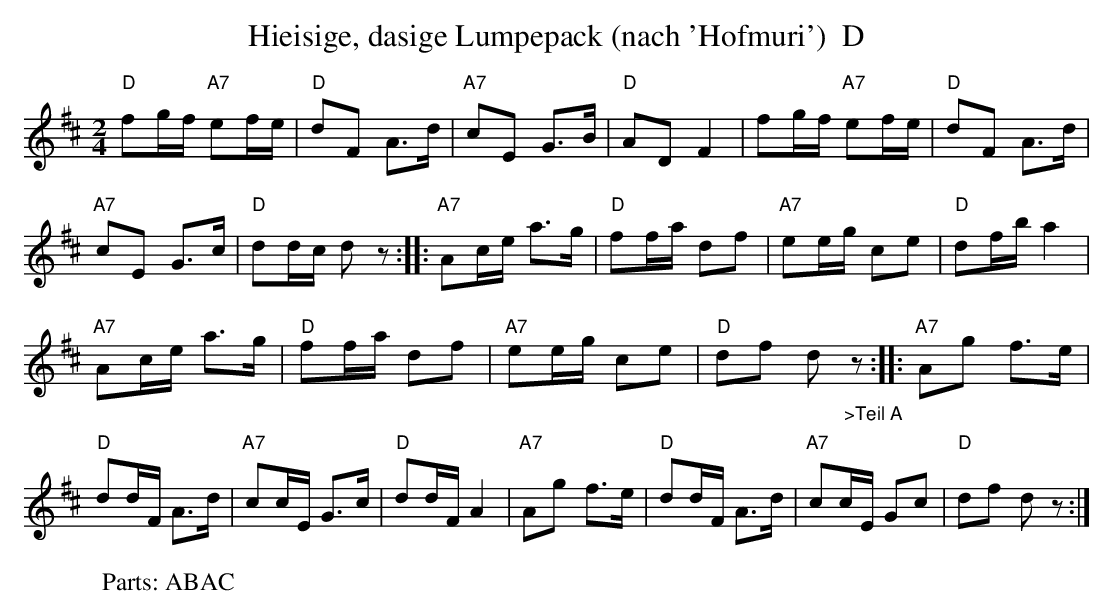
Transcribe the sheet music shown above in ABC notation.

X:1
T: Hieisige, dasige Lumpepack (nach 'Hofmuri')  D
M:2/4
L:1/8
K:D %%MIDI gchordon
"D"fg/f/ "A7"ef/e/ | "D"dF A>d | "A7"cE G>B | "D"ADF2 | fg/f/ "A7"ef/e/ | "D"dF A>d |
"A7"cE G>c | "D"dd/c/ dz :: "A7"Ac/e/ a>g | "D"ff/a/ df | "A7"ee/g/ ce | "D"df/b/a2 |
"A7"Ac/e/ a>g | "D"ff/a/ df | "A7"ee/g/ ce | "D"df d"_>Teil A"z :: "A7"Ag f>e |
"D"dd/F/ A>d | "A7"cc/E/ G>c | "D"dd/F/A2 | "A7"Ag f>e | "D"dd/F/ A>d | "A7"cc/E/ Gc | "D"df dz :|
W: Parts: ABAC
